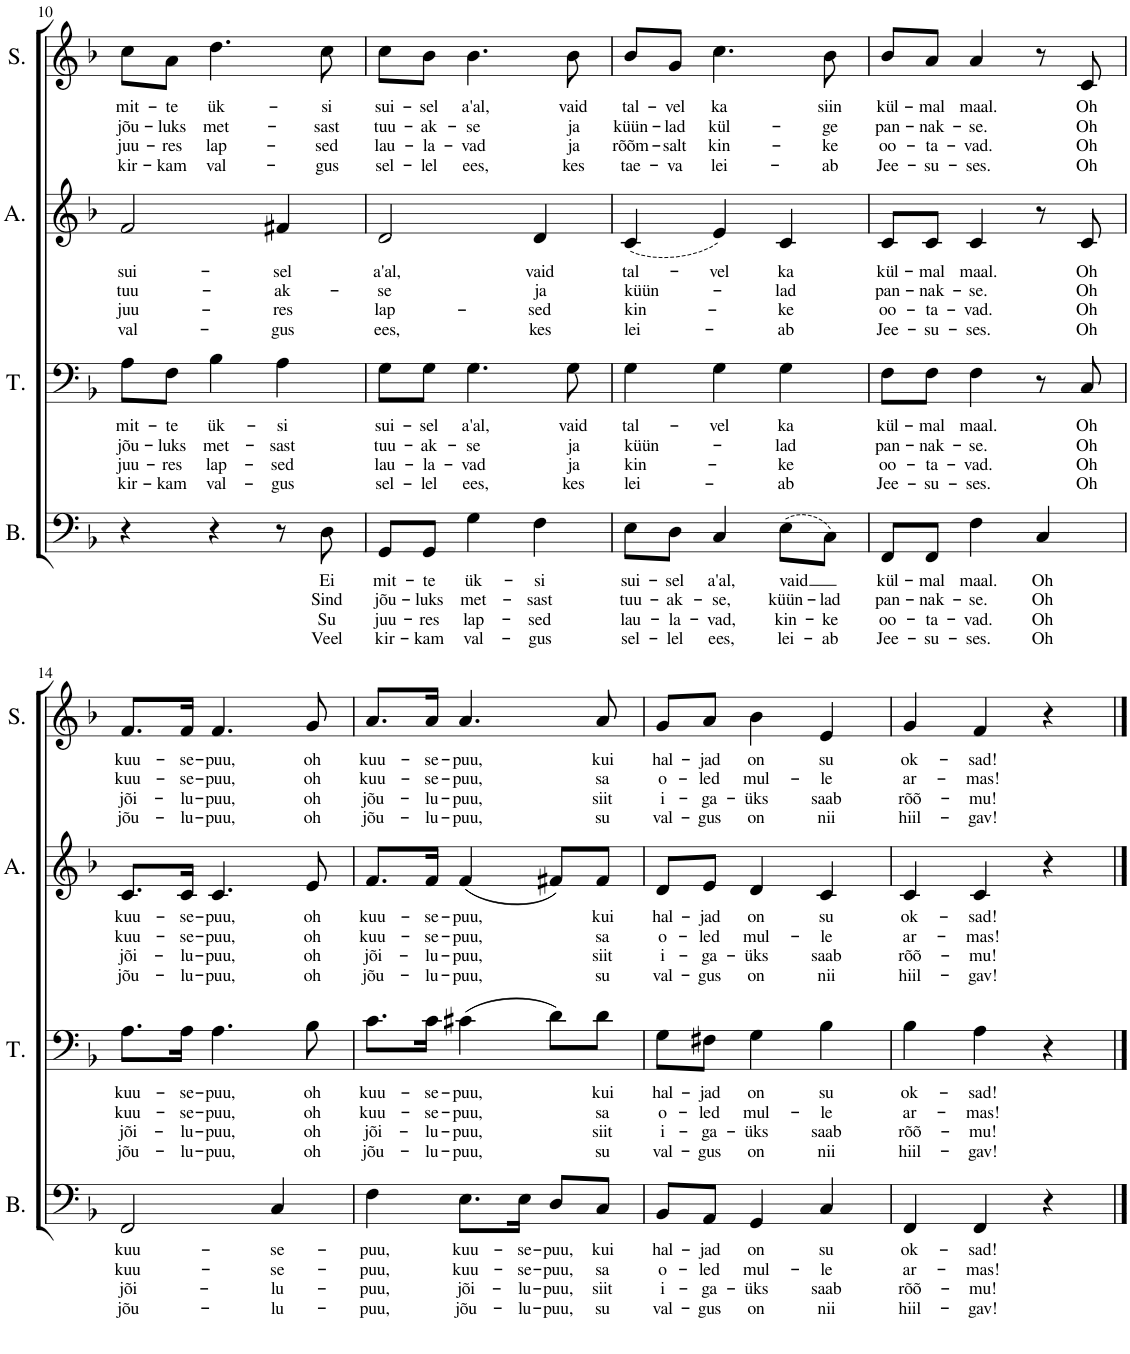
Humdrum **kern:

**kern	**text	**text	**text	**text	**kern	**text	**text	**text	**text	**kern	**text	**text	**text	**text	**kern	**text	**text	**text	**text
*part4	*part4	*part4	*part4	*part4	*part3	*part3	*part3	*part3	*part3	*part2	*part2	*part2	*part2	*part2	*part1	*part1	*part1	*part1	*part1
*staff4	*staff4	*staff4	*staff4	*staff4	*staff3	*staff3	*staff3	*staff3	*staff3	*staff2	*staff2	*staff2	*staff2	*staff2	*staff1	*staff1	*staff1	*staff1	*staff1
*I"Bass	*	*	*	*	*I"Tenor	*	*	*	*	*I"Alto	*	*	*	*	*I"Soprano	*	*	*	*
*I'B.	*	*	*	*	*I'T.	*	*	*	*	*I'A.	*	*	*	*	*I'S.	*	*	*	*
!!LO:PB:g=z
*clefF4	*	*	*	*	*clefF4	*	*	*	*	*clefG2	*	*	*	*	*clefG2	*	*	*	*
*k[b-]	*	*	*	*	*k[b-]	*	*	*	*	*k[b-]	*	*	*	*	*k[b-]	*	*	*	*
*M3/4	*	*	*	*	*M3/4	*	*	*	*	*M3/4	*	*	*	*	*M3/4	*	*	*	*
=10	=10	=10	=10	=10	=10	=10	=10	=10	=10	=10	=10	=10	=10	=10	=10	=10	=10	=10	=10
!	!	!	!	!	!	!LO:LY:b	!LO:LY:b	!LO:LY:b	!LO:LY:b	!	!LO:LY:b	!LO:LY:b	!LO:LY:b	!LO:LY:b	!	!LO:LY:b	!LO:LY:b	!LO:LY:b	!LO:LY:b
4r	.	.	.	.	8A\L	mit-	jõu-	juu-	kir-	2f/	sui-	tuu-	juu-	val-	8cc\L	mit-	jõu-	juu-	kir-
!	!	!	!	!	!	!LO:LY:b	!LO:LY:b	!LO:LY:b	!LO:LY:b	!	!	!	!	!	!	!LO:LY:b	!LO:LY:b	!LO:LY:b	!LO:LY:b
.	.	.	.	.	8F\J	-te	-luks	-res	-kam	.	.	.	.	.	8a\J	-te	-luks	-res	-kam
!	!	!	!	!	!	!LO:LY:b	!LO:LY:b	!LO:LY:b	!LO:LY:b	!	!	!	!	!	!	!LO:LY:b	!LO:LY:b	!LO:LY:b	!LO:LY:b
4r	.	.	.	.	4B-\	ük-	met-	lap-	val-	.	.	.	.	.	4.dd\	ük-	met-	lap-	val-
!	!	!	!	!	!	!LO:LY:b	!LO:LY:b	!LO:LY:b	!LO:LY:b	!	!LO:LY:b	!LO:LY:b	!LO:LY:b	!LO:LY:b	!	!	!	!	!
8r	.	.	.	.	4A\	-si	-sast	-sed	-gus	4f#X/	-sel	-ak-	-res	-gus	.	.	.	.	.
!	!LO:LY:b	!LO:LY:b	!LO:LY:b	!LO:LY:b	!	!	!	!	!	!	!	!	!	!	!	!LO:LY:b	!LO:LY:b	!LO:LY:b	!LO:LY:b
8D\	Ei	Sind	Su	Veel	.	.	.	.	.	.	.	.	.	.	8cc\	-si	-sast	-sed	-gus
=11	=11	=11	=11	=11	=11	=11	=11	=11	=11	=11	=11	=11	=11	=11	=11	=11	=11	=11	=11
!	!LO:LY:b	!LO:LY:b	!LO:LY:b	!LO:LY:b	!	!LO:LY:b	!LO:LY:b	!LO:LY:b	!LO:LY:b	!	!LO:LY:b	!LO:LY:b	!LO:LY:b	!LO:LY:b	!	!LO:LY:b	!LO:LY:b	!LO:LY:b	!LO:LY:b
8GG/L	mit-	jõu-	juu-	kir-	8G\L	sui-	tuu-	lau-	sel-	2d/	a'al,	-se	lap-	ees,	8cc\L	sui-	tuu-	lau-	sel-
!	!LO:LY:b	!LO:LY:b	!LO:LY:b	!LO:LY:b	!	!LO:LY:b	!LO:LY:b	!LO:LY:b	!LO:LY:b	!	!	!	!	!	!	!LO:LY:b	!LO:LY:b	!LO:LY:b	!LO:LY:b
8GG/J	-te	-luks	-res	-kam	8G\J	-sel	-ak-	-la-	-lel	.	.	.	.	.	8b-\J	-sel	-ak-	-la-	-lel
!	!LO:LY:b	!LO:LY:b	!LO:LY:b	!LO:LY:b	!	!LO:LY:b	!LO:LY:b	!LO:LY:b	!LO:LY:b	!	!	!	!	!	!	!LO:LY:b	!LO:LY:b	!LO:LY:b	!LO:LY:b
4G\	ük-	met-	lap-	val-	4.G\	a'al,	-se	-vad	ees,	.	.	.	.	.	4.b-\	a'al,	-se	-vad	ees,
!	!LO:LY:b	!LO:LY:b	!LO:LY:b	!LO:LY:b	!	!	!	!	!	!	!LO:LY:b	!LO:LY:b	!LO:LY:b	!LO:LY:b	!	!	!	!	!
4F\	-si	-sast	-sed	-gus	.	.	.	.	.	4d/	vaid	ja	-sed	kes	.	.	.	.	.
!	!	!	!	!	!	!LO:LY:b	!LO:LY:b	!LO:LY:b	!LO:LY:b	!	!	!	!	!	!	!LO:LY:b	!LO:LY:b	!LO:LY:b	!LO:LY:b
.	.	.	.	.	8G\	vaid	ja	ja	kes	.	.	.	.	.	8b-\	vaid	ja	ja	kes
=12	=12	=12	=12	=12	=12	=12	=12	=12	=12	=12	=12	=12	=12	=12	=12	=12	=12	=12	=12
!	!LO:LY:b	!LO:LY:b	!LO:LY:b	!LO:LY:b	!	!LO:LY:b	!LO:LY:b	!LO:LY:b	!LO:LY:b	!	!LO:LY:b	!LO:LY:b	!LO:LY:b	!LO:LY:b	!	!LO:LY:b	!LO:LY:b	!LO:LY:b	!LO:LY:b
8E\L	sui-	tuu-	lau-	sel-	4G\	tal-	küün-	kin-	lei-	(4c/	tal-	küün-	kin-	lei-	8b-/L	tal-	küün-	rõõm-	tae-
!	!LO:LY:b	!LO:LY:b	!LO:LY:b	!LO:LY:b	!	!	!	!	!	!	!	!	!	!	!	!LO:LY:b	!LO:LY:b	!LO:LY:b	!LO:LY:b
8D\J	-sel	-ak-	-la-	-lel	.	.	.	.	.	.	.	.	.	.	8g/J	-vel	-lad	-salt	-va
!	!LO:LY:b	!LO:LY:b	!LO:LY:b	!LO:LY:b	!	!LO:LY:b	!	!	!	!	!LO:LY:b	!	!	!	!	!LO:LY:b	!LO:LY:b	!LO:LY:b	!LO:LY:b
4C/	a'al,	-se,	-vad,	ees,	4G\	-vel	.	.	.	4e/)	-vel	.	.	.	4.cc\	ka	kül-	kin-	lei-
!	!LO:LY:b	!LO:LY:b	!LO:LY:b	!LO:LY:b	!	!LO:LY:b	!LO:LY:b	!LO:LY:b	!LO:LY:b	!	!LO:LY:b	!LO:LY:b	!LO:LY:b	!LO:LY:b	!	!	!	!	!
(8E\L	vaid	küün-	kin-	lei-	4G\	ka	-lad	-ke	-ab	4c/	ka	-lad	-ke	-ab	.	.	.	.	.
!	!	!LO:LY:b	!LO:LY:b	!LO:LY:b	!	!	!	!	!	!	!	!	!	!	!	!LO:LY:b	!LO:LY:b	!LO:LY:b	!LO:LY:b
8C\J)	.	-lad	-ke	-ab	.	.	.	.	.	.	.	.	.	.	8b-\	siin	-ge	-ke	-ab
=13	=13	=13	=13	=13	=13	=13	=13	=13	=13	=13	=13	=13	=13	=13	=13	=13	=13	=13	=13
!	!LO:LY:b	!LO:LY:b	!LO:LY:b	!LO:LY:b	!	!LO:LY:b	!LO:LY:b	!LO:LY:b	!LO:LY:b	!	!LO:LY:b	!LO:LY:b	!LO:LY:b	!LO:LY:b	!	!LO:LY:b	!LO:LY:b	!LO:LY:b	!LO:LY:b
8FF/L	kül-	pan-	oo-	Jee-	8F\L	kül-	pan-	oo-	Jee-	8c/L	kül-	pan-	oo-	Jee-	8b-/L	kül-	pan-	oo-	Jee-
!	!LO:LY:b	!LO:LY:b	!LO:LY:b	!LO:LY:b	!	!LO:LY:b	!LO:LY:b	!LO:LY:b	!LO:LY:b	!	!LO:LY:b	!LO:LY:b	!LO:LY:b	!LO:LY:b	!	!LO:LY:b	!LO:LY:b	!LO:LY:b	!LO:LY:b
8FF/J	-mal	-nak-	-ta-	-su-	8F\J	-mal	-nak-	-ta-	-su-	8c/J	-mal	-nak-	-ta-	-su-	8a/J	-mal	-nak-	-ta-	-su-
!	!LO:LY:b	!LO:LY:b	!LO:LY:b	!LO:LY:b	!	!LO:LY:b	!LO:LY:b	!LO:LY:b	!LO:LY:b	!	!LO:LY:b	!LO:LY:b	!LO:LY:b	!LO:LY:b	!	!LO:LY:b	!LO:LY:b	!LO:LY:b	!LO:LY:b
4F\	maal.	-se.	-vad.	-ses.	4F\	maal.	-se.	-vad.	-ses.	4c/	maal.	-se.	-vad.	-ses.	4a/	maal.	-se.	-vad.	-ses.
!	!LO:LY:b	!LO:LY:b	!LO:LY:b	!LO:LY:b	!	!	!	!	!	!	!	!	!	!	!	!	!	!	!
4C/	Oh	Oh	Oh	Oh	8r	.	.	.	.	8r	.	.	.	.	8r	.	.	.	.
!	!	!	!	!	!	!LO:LY:b	!LO:LY:b	!LO:LY:b	!LO:LY:b	!	!LO:LY:b	!LO:LY:b	!LO:LY:b	!LO:LY:b	!	!LO:LY:b	!LO:LY:b	!LO:LY:b	!LO:LY:b
.	.	.	.	.	8C/	Oh	Oh	Oh	Oh	8c/	Oh	Oh	Oh	Oh	8c/	Oh	Oh	Oh	Oh
!!LO:LB:g=z
=14	=14	=14	=14	=14	=14	=14	=14	=14	=14	=14	=14	=14	=14	=14	=14	=14	=14	=14	=14
!	!LO:LY:b	!LO:LY:b	!LO:LY:b	!LO:LY:b	!	!LO:LY:b	!LO:LY:b	!LO:LY:b	!LO:LY:b	!	!LO:LY:b	!LO:LY:b	!LO:LY:b	!LO:LY:b	!	!LO:LY:b	!LO:LY:b	!LO:LY:b	!LO:LY:b
2FF/	kuu-	kuu-	jõi-	jõu-	8.A\L	kuu-	kuu-	jõi-	jõu-	8.c/L	kuu-	kuu-	jõi-	jõu-	8.f/L	kuu-	kuu-	jõi-	jõu-
!	!	!	!	!	!	!LO:LY:b	!LO:LY:b	!LO:LY:b	!LO:LY:b	!	!LO:LY:b	!LO:LY:b	!LO:LY:b	!LO:LY:b	!	!LO:LY:b	!LO:LY:b	!LO:LY:b	!LO:LY:b
.	.	.	.	.	16A\Jk	-se-	-se-	-lu-	-lu-	16c/Jk	-se-	-se-	-lu-	-lu-	16f/Jk	-se-	-se-	-lu-	-lu-
!	!	!	!	!	!	!LO:LY:b	!LO:LY:b	!LO:LY:b	!LO:LY:b	!	!LO:LY:b	!LO:LY:b	!LO:LY:b	!LO:LY:b	!	!LO:LY:b	!LO:LY:b	!LO:LY:b	!LO:LY:b
.	.	.	.	.	4.A\	-puu,	-puu,	-puu,	-puu,	4.c/	-puu,	-puu,	-puu,	-puu,	4.f/	-puu,	-puu,	-puu,	-puu,
!	!LO:LY:b	!LO:LY:b	!LO:LY:b	!LO:LY:b	!	!	!	!	!	!	!	!	!	!	!	!	!	!	!
4C/	-se-	-se-	-lu-	-lu-	.	.	.	.	.	.	.	.	.	.	.	.	.	.	.
!	!	!	!	!	!	!LO:LY:b	!LO:LY:b	!LO:LY:b	!LO:LY:b	!	!LO:LY:b	!LO:LY:b	!LO:LY:b	!LO:LY:b	!	!LO:LY:b	!LO:LY:b	!LO:LY:b	!LO:LY:b
.	.	.	.	.	8B-\	oh	oh	oh	oh	8e/	oh	oh	oh	oh	8g/	oh	oh	oh	oh
=15	=15	=15	=15	=15	=15	=15	=15	=15	=15	=15	=15	=15	=15	=15	=15	=15	=15	=15	=15
!	!LO:LY:b	!LO:LY:b	!LO:LY:b	!LO:LY:b	!	!LO:LY:b	!LO:LY:b	!LO:LY:b	!LO:LY:b	!	!LO:LY:b	!LO:LY:b	!LO:LY:b	!LO:LY:b	!	!LO:LY:b	!LO:LY:b	!LO:LY:b	!LO:LY:b
4F\	-puu,	-puu,	-puu,	-puu,	8.c\L	kuu-	kuu-	jõi-	jõu-	8.f/L	kuu-	kuu-	jõi-	jõu-	8.a/L	kuu-	kuu-	jõu-	jõu-
!	!	!	!	!	!	!LO:LY:b	!LO:LY:b	!LO:LY:b	!LO:LY:b	!	!LO:LY:b	!LO:LY:b	!LO:LY:b	!LO:LY:b	!	!LO:LY:b	!LO:LY:b	!LO:LY:b	!LO:LY:b
.	.	.	.	.	16c\Jk	-se-	-se-	-lu-	-lu-	16f/Jk	-se-	-se-	-lu-	-lu-	16a/Jk	-se-	-se-	-lu-	-lu-
!	!LO:LY:b	!LO:LY:b	!LO:LY:b	!LO:LY:b	!	!LO:LY:b	!LO:LY:b	!LO:LY:b	!LO:LY:b	!	!LO:LY:b	!LO:LY:b	!LO:LY:b	!LO:LY:b	!	!LO:LY:b	!LO:LY:b	!LO:LY:b	!LO:LY:b
8.E\L	kuu-	kuu-	jõi-	jõu-	(4c#X\	-puu,	-puu,	-puu,	-puu,	(4f/	-puu,	-puu,	-puu,	-puu,	4.a/	-puu,	-puu,	-puu,	-puu,
!	!LO:LY:b	!LO:LY:b	!LO:LY:b	!LO:LY:b	!	!	!	!	!	!	!	!	!	!	!	!	!	!	!
16E\Jk	-se-	-se-	-lu-	-lu-	.	.	.	.	.	.	.	.	.	.	.	.	.	.	.
!	!LO:LY:b	!LO:LY:b	!LO:LY:b	!LO:LY:b	!	!	!	!	!	!	!	!	!	!	!	!	!	!	!
8D/L	-puu,	-puu,	-puu,	-puu,	8d\L)	.	.	.	.	8f#X/L)	.	.	.	.	.	.	.	.	.
!	!LO:LY:b	!LO:LY:b	!LO:LY:b	!LO:LY:b	!	!LO:LY:b	!LO:LY:b	!LO:LY:b	!LO:LY:b	!	!LO:LY:b	!LO:LY:b	!LO:LY:b	!LO:LY:b	!	!LO:LY:b	!LO:LY:b	!LO:LY:b	!LO:LY:b
8C/J	kui	sa	siit	su	8d\J	kui	sa	siit	su	8f#/J	kui	sa	siit	su	8a/	kui	sa	siit	su
=16	=16	=16	=16	=16	=16	=16	=16	=16	=16	=16	=16	=16	=16	=16	=16	=16	=16	=16	=16
!	!LO:LY:b	!LO:LY:b	!LO:LY:b	!LO:LY:b	!	!LO:LY:b	!LO:LY:b	!LO:LY:b	!LO:LY:b	!	!LO:LY:b	!LO:LY:b	!LO:LY:b	!LO:LY:b	!	!LO:LY:b	!LO:LY:b	!LO:LY:b	!LO:LY:b
8BB-/L	hal-	o-	i-	val-	8G\L	hal-	o-	i-	val-	8d/L	hal-	o-	i-	val-	8g/L	hal-	o-	i-	val-
!	!LO:LY:b	!LO:LY:b	!LO:LY:b	!LO:LY:b	!	!LO:LY:b	!LO:LY:b	!LO:LY:b	!LO:LY:b	!	!LO:LY:b	!LO:LY:b	!LO:LY:b	!LO:LY:b	!	!LO:LY:b	!LO:LY:b	!LO:LY:b	!LO:LY:b
8AA/J	-jad	-led	-ga-	-gus	8F#X\J	-jad	-led	-ga-	-gus	8e/J	-jad	-led	-ga-	-gus	8a/J	-jad	-led	-ga-	-gus
!	!LO:LY:b	!LO:LY:b	!LO:LY:b	!LO:LY:b	!	!LO:LY:b	!LO:LY:b	!LO:LY:b	!LO:LY:b	!	!LO:LY:b	!LO:LY:b	!LO:LY:b	!LO:LY:b	!	!LO:LY:b	!LO:LY:b	!LO:LY:b	!LO:LY:b
4GG/	on	mul-	-üks	on	4G\	on	mul-	-üks	on	4d/	on	mul-	-üks	on	4b-\	on	mul-	-üks	on
!	!LO:LY:b	!LO:LY:b	!LO:LY:b	!LO:LY:b	!	!LO:LY:b	!LO:LY:b	!LO:LY:b	!LO:LY:b	!	!LO:LY:b	!LO:LY:b	!LO:LY:b	!LO:LY:b	!	!LO:LY:b	!LO:LY:b	!LO:LY:b	!LO:LY:b
4C/	su	-le	saab	nii	4B-\	su	-le	saab	nii	4c/	su	-le	saab	nii	4e/	su	-le	saab	nii
=17	=17	=17	=17	=17	=17	=17	=17	=17	=17	=17	=17	=17	=17	=17	=17	=17	=17	=17	=17
!	!LO:LY:b	!LO:LY:b	!LO:LY:b	!LO:LY:b	!	!LO:LY:b	!LO:LY:b	!LO:LY:b	!LO:LY:b	!	!LO:LY:b	!LO:LY:b	!LO:LY:b	!LO:LY:b	!	!LO:LY:b	!LO:LY:b	!LO:LY:b	!LO:LY:b
4FF/	ok-	ar-	rõõ-	hiil-	4B-\	ok-	ar-	rõõ-	hiil-	4c/	ok-	ar-	rõõ-	hiil-	4g/	ok-	ar-	rõõ-	hiil-
!	!LO:LY:b	!LO:LY:b	!LO:LY:b	!LO:LY:b	!	!LO:LY:b	!LO:LY:b	!LO:LY:b	!LO:LY:b	!	!LO:LY:b	!LO:LY:b	!LO:LY:b	!LO:LY:b	!	!LO:LY:b	!LO:LY:b	!LO:LY:b	!LO:LY:b
4FF/	-sad!	-mas!	-mu!	-gav!	4A\	-sad!	-mas!	-mu!	-gav!	4c/	-sad!	-mas!	-mu!	-gav!	4f/	-sad!	-mas!	-mu!	-gav!
4r	.	.	.	.	4r	.	.	.	.	4r	.	.	.	.	4r	.	.	.	.
==	==	==	==	==	==	==	==	==	==	==	==	==	==	==	==	==	==	==	==
*-	*-	*-	*-	*-	*-	*-	*-	*-	*-	*-	*-	*-	*-	*-	*-	*-	*-	*-	*-
